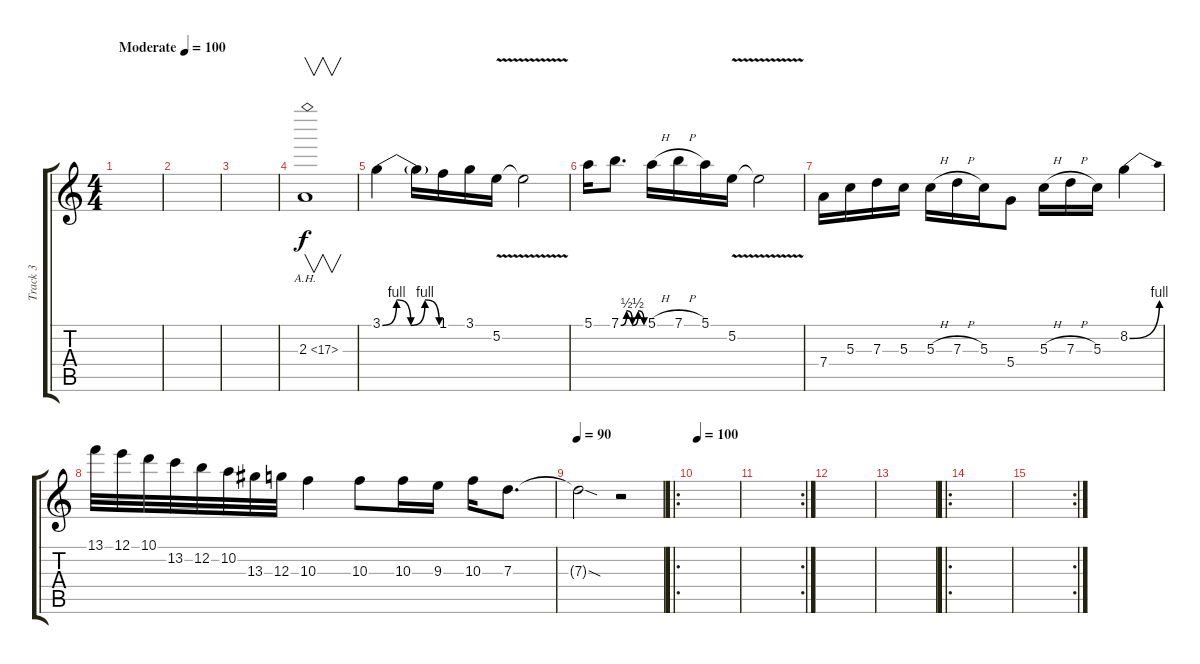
\track ("Track 3" "Track 3") {instrument distortionguitar}
\staff {score tabs}
\tuning (E4 B3 G3 D3 A2 E2) {hide}
\ts (4 4)
\tempo (100 "Moderate")
\clef g2
\ks c
|
|
|
2.3{ah 15}.1{v} |
3.1{be (custom 0 0 15 4 30 0 45 4 60 0)}.4 3.1{t}.16 1.1.16 3.1.16 5.2{v}.16 5.2{t}.2 |
5.1.16 7.1{be (custom 0 0 15 2 30 0 45 2 60 0)}.8{d} 5.1{h}.16 7.1{h}.16 5.1.16 5.2{v}.16 5.2{t}.2 |
7.4.16 5.3.16 7.3.16 5.3.16 5.3{h}.16 7.3{h}.16 5.3.16 5.4.8 5.3{h}.16 7.3{h}.16 5.3.16 8.2{be (bend 0 0 60 4)}.4 |
13.1.32 12.1.32 10.1.32 13.2.32 12.2.32 10.2.32 13.3.32 12.3.32 10.3.4 10.3.8 10.3.16 9.3.16 10.3.16 7.3.8{d} |
\tempo 90
7.3{sod t}.2 r.2 |
\ro
\tempo 100
|
\rc 2
|
|
|
\ro
|
\rc 2
